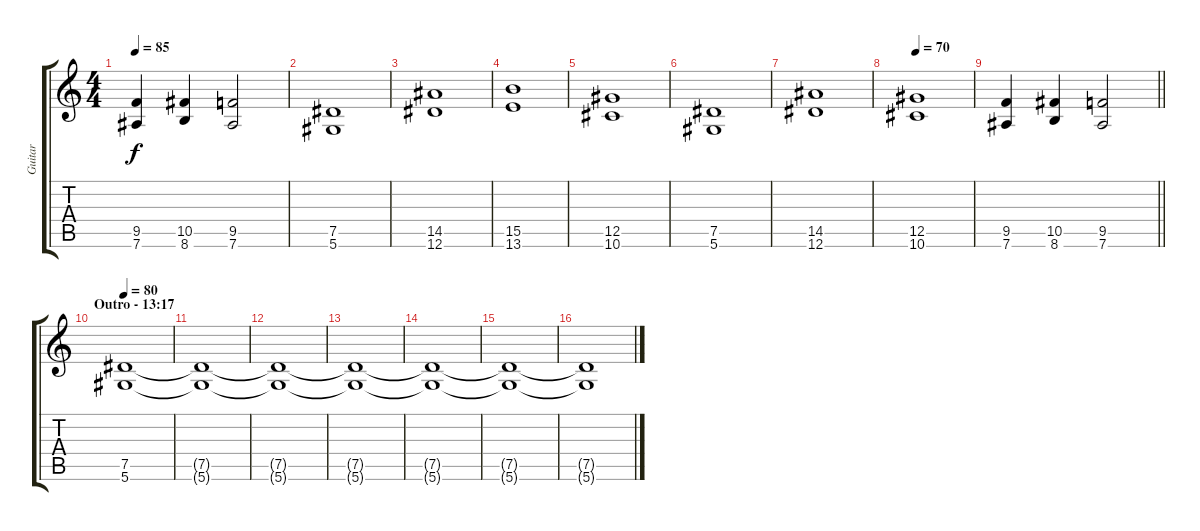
\track ("Guitar" "Guitar") {instrument distortionguitar}
\staff {score tabs}
\tuning (Eb4 Bb3 Gb3 Db3 Ab2 Eb2) {hide}
\ts (4 4)
\tempo 85
\clef g2
\ks c
(9.5 7.6).4{dy f} (10.5 8.6).4 (9.5 7.6).2 |
(7.5 5.6).1 |
(14.5 12.6).1 |
(15.5 13.6).1 |
(12.5 10.6).1 |
(7.5 5.6).1 |
(14.5 12.6).1 |
\tempo 70
(12.5 10.6).1 |
\barLineRight lightlight
(9.5 7.6).4 (10.5 8.6).4 (9.5 7.6).2 |
\section ("" "Outro - 13:17")
\tempo 80
(7.5 5.6).1 |
(7.5{t} 5.6{t}).1 |
(7.5{t} 5.6{t}).1 |
(7.5{t} 5.6{t}).1 |
(7.5{t} 5.6{t}).1 |
(7.5{t} 5.6{t}).1 |
(7.5{t} 5.6{t}).1
